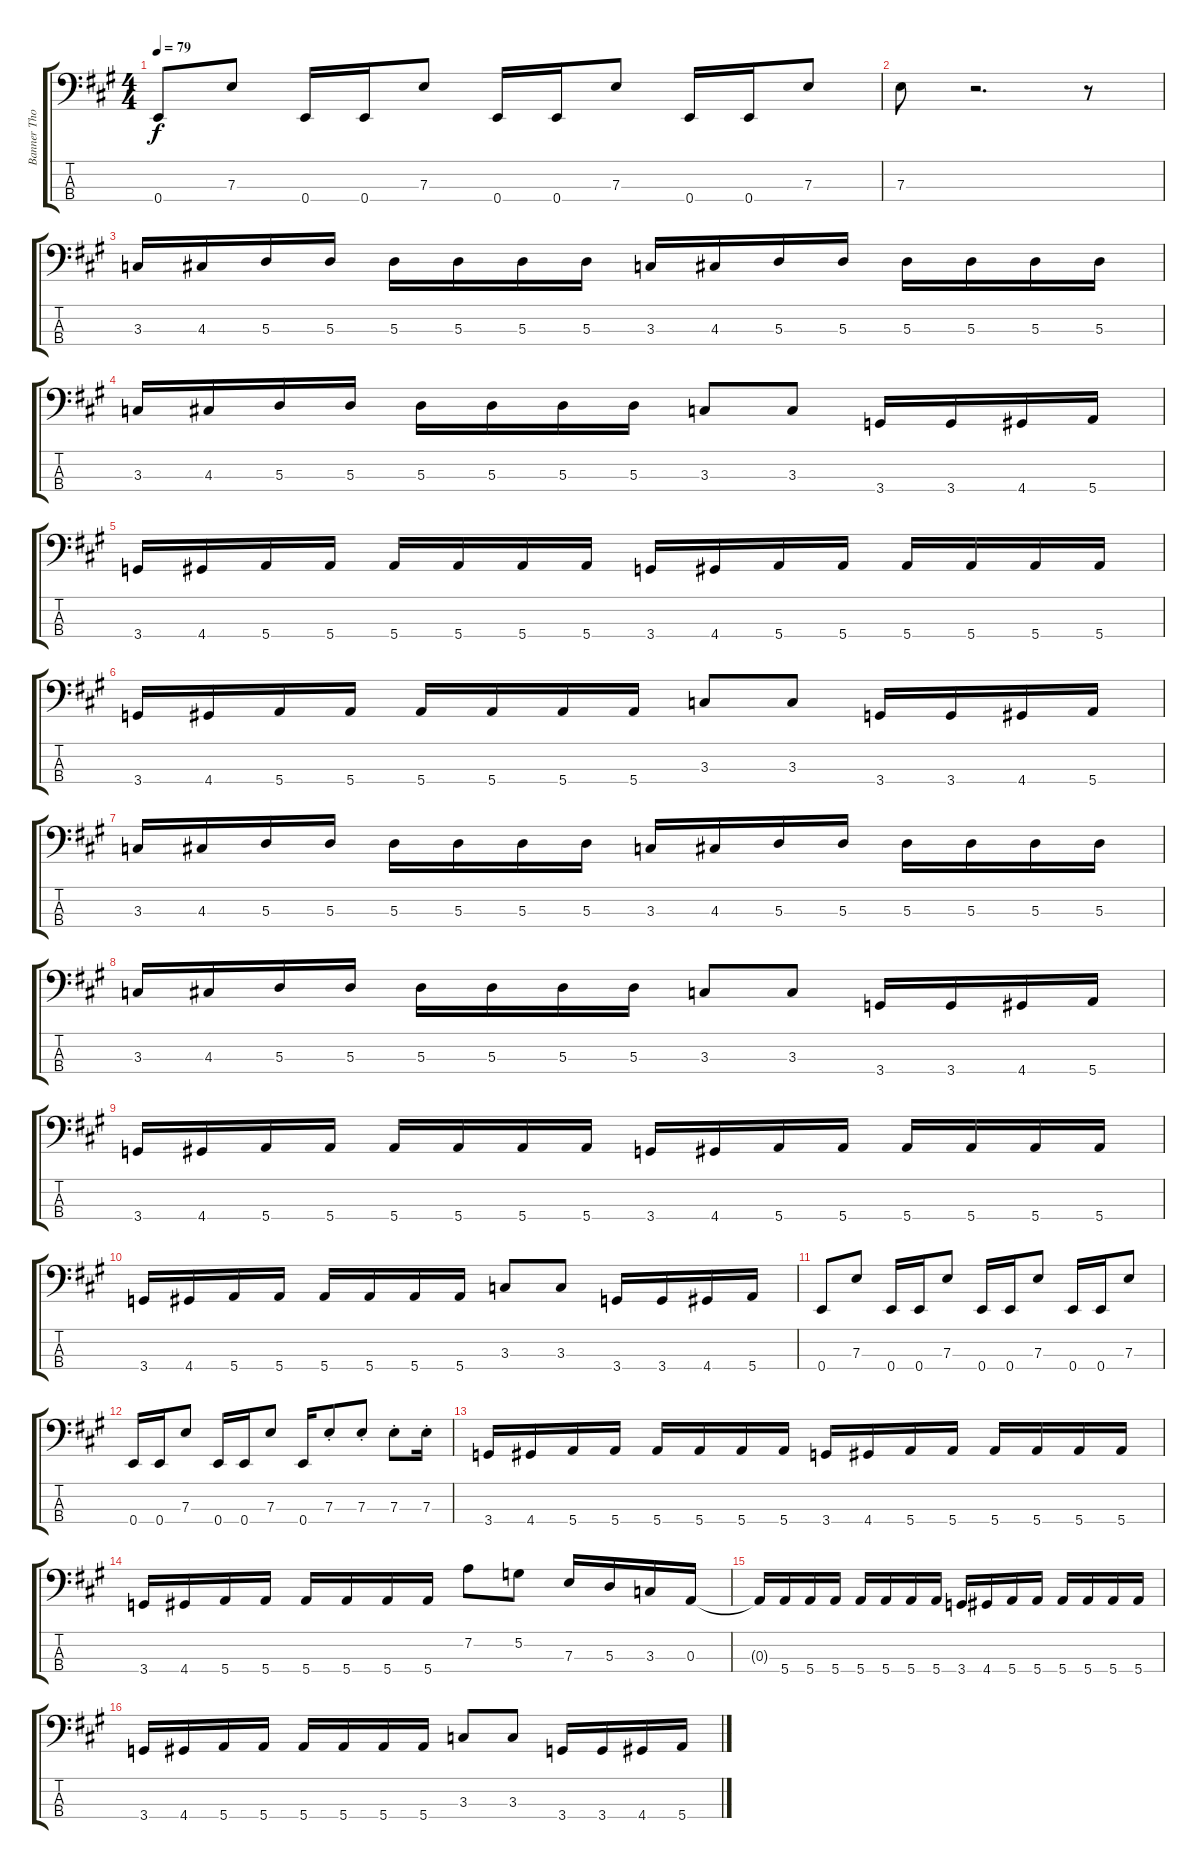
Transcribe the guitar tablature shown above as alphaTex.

\track ("Banner Thomas Bass" "Banner Tho") {instrument electricbassfinger}
\staff {score tabs}
\tuning (G2 D2 A1 E1) {hide}
\ts (4 4)
\tempo 79
\clef f4
\ks a
0.4.8{dy f} 7.3.8 0.4.16 0.4.16 7.3.8 0.4.16 0.4.16 7.3.8 0.4.16 0.4.16 7.3.8 |
7.3.8 r.2{d} r.8 |
3.3.16 4.3.16 5.3.16 5.3.16 5.3.16 5.3.16 5.3.16 5.3.16 3.3.16 4.3.16 5.3.16 5.3.16 5.3.16 5.3.16 5.3.16 5.3.16 |
3.3.16 4.3.16 5.3.16 5.3.16 5.3.16 5.3.16 5.3.16 5.3.16 3.3.8 3.3.8 3.4.16 3.4.16 4.4.16 5.4.16 |
3.4.16 4.4.16 5.4.16 5.4.16 5.4.16 5.4.16 5.4.16 5.4.16 3.4.16 4.4.16 5.4.16 5.4.16 5.4.16 5.4.16 5.4.16 5.4.16 |
3.4.16 4.4.16 5.4.16 5.4.16 5.4.16 5.4.16 5.4.16 5.4.16 3.3.8 3.3.8 3.4.16 3.4.16 4.4.16 5.4.16 |
3.3.16 4.3.16 5.3.16 5.3.16 5.3.16 5.3.16 5.3.16 5.3.16 3.3.16 4.3.16 5.3.16 5.3.16 5.3.16 5.3.16 5.3.16 5.3.16 |
3.3.16 4.3.16 5.3.16 5.3.16 5.3.16 5.3.16 5.3.16 5.3.16 3.3.8 3.3.8 3.4.16 3.4.16 4.4.16 5.4.16 |
3.4.16 4.4.16 5.4.16 5.4.16 5.4.16 5.4.16 5.4.16 5.4.16 3.4.16 4.4.16 5.4.16 5.4.16 5.4.16 5.4.16 5.4.16 5.4.16 |
3.4.16 4.4.16 5.4.16 5.4.16 5.4.16 5.4.16 5.4.16 5.4.16 3.3.8 3.3.8 3.4.16 3.4.16 4.4.16 5.4.16 |
0.4.8 7.3.8 0.4.16 0.4.16 7.3.8 0.4.16 0.4.16 7.3.8 0.4.16 0.4.16 7.3.8 |
0.4.16 0.4.16 7.3.8 0.4.16 0.4.16 7.3.8 0.4.16 7.3{st}.8 7.3{st}.8 7.3{st}.8 7.3{st}.16 |
3.4.16 4.4.16 5.4.16 5.4.16 5.4.16 5.4.16 5.4.16 5.4.16 3.4.16 4.4.16 5.4.16 5.4.16 5.4.16 5.4.16 5.4.16 5.4.16 |
3.4.16 4.4.16 5.4.16 5.4.16 5.4.16 5.4.16 5.4.16 5.4.16 7.2.8 5.2.8 7.3.16 5.3.16 3.3.16 0.3.16 |
0.3{t}.16 5.4.16 5.4.16 5.4.16 5.4.16 5.4.16 5.4.16 5.4.16 3.4.16 4.4.16 5.4.16 5.4.16 5.4.16 5.4.16 5.4.16 5.4.16 |
3.4.16 4.4.16 5.4.16 5.4.16 5.4.16 5.4.16 5.4.16 5.4.16 3.3.8 3.3.8 3.4.16 3.4.16 4.4.16 5.4.16
